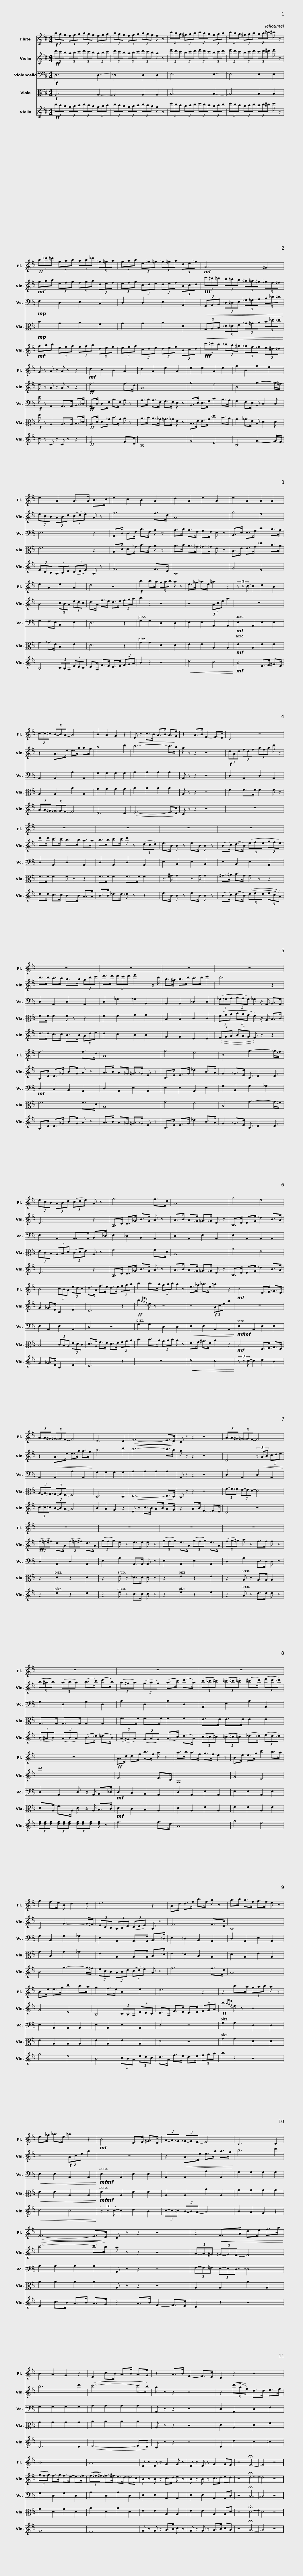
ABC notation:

X:1
%%score 1 2 3 4 5
L:1/8
M:4/4
I:linebreak $
K:D
V:1 treble
V:2 treble
V:3 bass
V:4 alto
V:5 treble
V:1
!f! (3bag (3fga (3bag (3fga | (3bag (3fga (3bag f z |$ (3c'ba (3^gab (3c'ba (3gab | (3c'ba (3^gab (3ab=c' ^c' z |$!ff! (3b_d'=d' (3gab (3ab_d' (3_g=ga | %5
 (3gab (3e_g=g (3_g=ga (3de_g |$!mf! A6 ^G2 | G z A z A z z2 |$!mf! d2 c2 B2 A2 | d2 A2 e2 A2 | %10
 e2 e2 A2 e2 | g2 B2 g2 f2 |$ e2 A2 A>A B>c | e2 c2 B2 A2 | d2 A2 e2 A2 |$ %15
 e2 A2 A2 A2 | e2 A2 e2 A2 | d4 z4 |!f! b2 b>a (3gab a z |$ e>_g _a>e =a2 z2 | %20
 (3z z c- c2 d2 B2 | (3c-c=c (3B-BA- A4 | B2 A2 G2 z2 |$ E z c>B A>B A>G | z2 A>B F2- F>E | %25
 D4 z4 | z8 |$ z8 | z8 | z8 |$ %30
 z8 | z8 | z8 |$ z8 | f6 f>d | %35
 A8 |$ g4 e4 | B4 g3- g/=f/ | (3ecB (3ABd (3(cde) A z |$ f6 f>d | %40
 A8 | g4 e4 | B4 (3cBA (3edc |$ d>A f>e d>e (3fga | b2 b>a (3gab a z | %45
 e>_g _a>e =a2 z2 |$!mf! B4 E>F ^G>E | (3A-A^G (3=G-GF- F4 | D6 D2 | (E6- E>D) |$ %50
 C z z2 z4 | (3A-A^G (3=G-GF- F4 | z8 |$ z8 | z8 | %55
 z8 |$ z8 | z8 |$ z8 | z8 |$ %60
!ff! A>d d>f b>f a z | a>b a>f g>f e z | B>e e>g c'2 b>a | g2 f>e B d2 d |$ e6 z2 | %65
 A>d d>f b>f a z | a>b a>f g>f e z |$ B>e e>g c'2 b>a | g2 f>e B2 e2 | d6 z2 | %70
 z2 b>a (3gab a z |$ e>_g _a>e =a2 z2 |!mf! B4 E>F ^G>E | (3A-A^G (3=G-GF- F4 | D6 D2 |$ %75
 (E6- E>D) | C z z2 z4 | z2!<(! F>A d>e f>a!<)! | B2 A2 G2 z2 | E2 c>B A>B A>G |$ %80
 z2 A>B F2- F>E | D2 z2 z4 | B8 | A8 |$ E z E z G2 G z | %85
 E z E z G2 GF | z4 !fermata!F4- | F4 z4 |] %88
V:2
!ff! (3d'c'b (3abc' (3d'c'b (3abc' | (3d'c'b (3abc' (3d'c'b a z |$ (3e'd'c' (3bc'd' (3e'd'c' (3bc'd' | (3e'd'c' (3bc'd' (3c'd'^d' e' z |$!mf! (3gab (3efg (3fga (3def | %5
 (3efg (3cde (3def (3Bcd |$!fff! (3e'^d'=d' (3c'=c'b (3^a=a^g (3=gf=f | e z A z A z z2 |$!ff! f6 f>d | A8 | %10
 g4 e4 | B4 g3- g/=f/ |$ (3ecB (3ABd (3(cde) A z | f6 f>d | A8 |$ %15
 g4 e4 | B4 (3cBA (3edc | d>A f>e d>e (3fga | b2 z2 z4 |$ z4!f! (3Ace a2 | %20
 z8 | z2 A>e e>a a>g | b6 d'2 |$ (c'6- c'>b) | a z z2 z4 | %25
!f! (3dAd (3fdf (3afa d' z | d'>d' c'>c' b>b a>a |$ b>b c'>c' d' z (3(dcd) | e>B B z e>B B z | (B>c) (d>B) (3(efe (3gfe) |$ %30
 d'>d' c'>c' b>b (3ad'e' | f'>f' (3f'e'f' g'3 z/ d'/ | b>^a b>d' c'>d' e'2 |$ d'6 z2 | A,>D D>_G B>G A z | %35
 A>B A>_G =G>_G E z |$ B,>E E>G _d2 B>A | G2 _G>E B, D2 D | E6 z2 |$ A,>D D>_G B>G A z | %40
 A>B A>_G =G>_G E z | B,>E E>G _d2 B>A | G2 _G>E B,2 E2 |$ D6 z2 |!ff! b2{agf} e z z4 | %45
 z4!f! (3Ace a2 |$ z8 | z2!<(! A>e e>a a>g!<)! | b6 d'2 | (c'6- c'>b) |$ %50
 a z z2 z4 | D4 (3z!<(! AB (3cde!<)! |!ff! (3(f=f^f) d>A (3(f=f^f) d>A |$ (3(gfg) e z e>e e z | (3(gfg) e>A (3(gfg) e>A | %55
 (3(fg^g) a z f>f f z |$ (3(b^ab) (3(aba) (b>c') (d'>b) | (3(a^ga) (3(gag) (a>c') (d'>a) |$ (3(c'=c'^c') (3(=c'^c'=c') (^c'>d') (3(e'd'_d') | d'8 |$ %60
 F6 F>D | A,8 | G4 E4 | B,4 G3- G/=F/ |$ (3ECB, (3A,B,D (3(CDE) A, z | %65
 F6 F>D | A,8 |$ G4 E4 | B,4 (3CB,A, (3EDC | D>A, F>E D>E (3FGA | %70
!ff! b2{agf} e z z4 |$ z4!f! (3Ace a2 | z8 | z2!<(! A>e e>a a>g!<)! | b6 d'2 |$ %75
 (c'6- c'>b) | a z z2 z4 | (3A-A^G (3=G-GF- F4 | b6 d'2 | (c'6- c'>b) |$ %80
 a z z2 z4 | z2 (3((d'af)) d>d e>f | (3((gfg)) f>g f>e- e>=f | (3((f=f^f)) =f>^f e>d- d>c |$ B z B z c>d e z | %85
 B z B z c>d ed | z4 !fermata!d4- | d4 z4 |] %88
V:3
!f! D,6 D,2- | D,4 D,2 D,2 |$ E,6 E,2- | E,4 E,2 E,2 |$!mp! F,2 D,2 E,2 C,2 | %5
 D,2 D,2 E,2 A,,2 |$!<(! (3G,,A,,B,, (3_D,=D,E, (3_G,=G,A, (3B,_D=D!<)! |!f! E z A,,2 A,,>A,, B,,>_D, |$!ff! A,,>D, D,>F, B,>F, A, z | A,>B, A,>F, G,>F, E, z | %10
 B,,>E, E,>G, C2 B,>A, | G,2 F,>E, B,, D,2 D, |$ E,6 z2 | A,,>D, D,>F, B,>F, A, z | A,>B, A,>F, G,>F, E, z |$ %15
 B,,>E, E,>G, C2 B,>A, | G,2 F,>E, B,,2 E,2 | D,6 z2 | G,2 G,2 D,2 D,2 |$ E,2 E,2 A,,2 A,,2 | %20
!mf! E,2 A,,2 E,2 E,2 | A,,2 A,,2 A,2 A,,2 | G,2 G,2 G,2 G,2 |$ A,2 A,2 A,2 A,2 | A,, z z2 z4 | %25
 D,2 A,,2 D,2 A,,2 | D,2 A,,2 D,2 A,,2 |$ D,2 A,,2 D,2 A,,2 | E,2 B,,2 E,2 B,,2 | E,2 B,,2 E,2 A,,2 |$ %30
 D,2 A,,2 D,2 A,,2 | D,2 _G,2 =G,2 B,,2 | B,,2 B,,2 _D,2 D,2 |$ (3(_G,=G,A, (3B,A,G,) _G, z/ A,,/ B,,>A,, |!mf! D,2 C,2 B,,2 A,,2 | %35
 D,2 A,,2 E,2 A,,2 |$ E,2 E,2 A,,2 E,2 | G,2 B,,2 G,2 _G,2 | E,2 A,,2 A,,>A,, B,,>_D, |$ E,2 _D,2 B,,2 A,,2 | %40
 D,2 A,,2 E,2 A,,2 | E,2 A,,2 A,,2 A,,2 | E,2 A,,2 E,2 A,,2 |$ D,4 z4 | G,2 G,2 D,2 D,2 | %45
!<(! E,2 E,2 A,,2 A,,2!<)! |$!mf!!mf! E,2 A,,2 E,2 E,2 | A,,2 A,,2 A,2 A,,2 | G,2 G,2 G,2 G,2 | A,2 A,2 A,2 A,2 |$ %50
 A,, z z2 z4 | D,2 A,,2 D,2 A,,2 | D,2 A,,2 D,2 A,,2 |$ E,2 A,2 A,,>A,, A,, z | E,2 A,,2 E,2 A,,2 | %55
 D,2 A,2 D,>D, D, z |$ G,2 D,2 G,2 D,2 | A,2 D,2 A,2 D,2 |$ A,,2 E,2 A,2 A,,2 | D,2 A,,2 D, z/ A,,/ B,,>_D, |$ %60
!mf! D,2 C,2 B,,2 A,,2 | D,2 A,,2 E,2 A,,2 | E,2 E,2 A,,2 E,2 | G,2 B,,2 G,2 _G,2 |$ E,2 A,,2 A,,>A,, B,,>_D, | %65
 E,2 _D,2 B,,2 A,,2 | D,2 A,,2 E,2 A,,2 |$ E,2 A,,2 A,,2 A,,2 | E,2 A,,2 E,2 A,,2 | D,4 z4 | %70
 G,2 G,2 D,2 D,2 |$!<(! E,2 E,2 A,,2 A,,2!<)! |!mf!!mf! E,2 A,,2 E,2 E,2 | A,,2 A,,2 A,2 A,,2 | G,2 G,2 G,2 G,2 |$ %75
 A,2 A,2 A,2 A,2 | A,, z z2 z4 | (3F,-F,=F, (3E,-E,D,- D,4 | G,2 G,2 G,2 G,2 | A,2 A,2 A,2 A,2 |$ %80
 A,, z z2 z4 | D,2 A,,2 D,2 F,2 | G,2 D,2 G,2 D,2 | A,2 D,2 A,2 D,2 |$ E,2 E,2 A,,2 A,,2 | %85
 E,2 E,2 A,,2 A,,D, | z4 !fermata!D,4- | D,4 z4 |] %88
V:4
!f! A,6 A,2- | A,4 A,2 A,2 |$ B,6 B,2- | B,4 B,2 B,2 |$!mp! B2 G2 A2 F2 | %5
 G2 G2 A2 D2 |$!<(! (3G,A,B, (3_D=DE (3_G=GA (3B_d=d!<)! |!f! e z A,2 A,>A, B,>_D |$!ff! A,>D D>_G B>G A z | A>B A>_G =G>_G E z | %10
 B,>E E>G _d2 B>A | G2 _G>E B, D2 D |$ E6 z2 | A,>D D>_G B>G A z | A>B A>_G =G>_G E z |$ %15
 B,>E E>G _d2 B>A | G2 _G>E B,2 E2 | D6 z2 | G2 G2 D2 D2 |$ E2 E2 A,2 A,2 | %20
!mf! E2 A,2 E2 E2 | A,2 A,2 A2 A,2 | G2 G2 G2 G2 |$ A2 A2 A2 A2 | A, z z2 z4 | %25
 F2 F>F F2 F z | F>F F2 F z z2 |$ F>F F2 F>F F2 | z3/2 ^G/ G2 z3/2 G/ G2 | ^G>^A B>G G z z2 |$ %30
 F>F F2 F z z2 | F2 F2 G2 G2 | B,2 B,2 C2 C2 |$ (3(FGA (3BAG F) z/ A,/ B,>C | F6 F>D | %35
 A,8 |$ G4 E4 | B,4 G3- G/=F/ | (3ECB, (3A,B,D (3(CDE) A, z |$ F6 F>D | %40
 A,8 | G4 E4 | B,4 (3CB,A, (3EDC |$ D>A, F>E D>E (3FGA | B2 B>A (3GAB A z | %45
 E>F ^G>E A2 z2 |$!mf! B,4 E,>F, ^G,>E, | (3A,-A,^G, (3=G,-G,F,- F,4 | D,6 D,2 | (E,6- E,>D,) |$ %50
 C, z z2 z4 | (3F-F=F (3E-ED- D4 | z2 D2 z2 D2 |$ z2 E z _D>D D z | z2 E2 z2 E2 | %55
 z2 A, z A,>A, A,2 |$ G,>G, G,>G, G,2 G,2 | F>F F>F F2 F2 |$ E>E E>E E2 E2 | D>A, F>A, D z/ A,/ B,>C |$ %60
!mf! D2 C2 B,2 A,2 | D2 A,2 E2 A,2 | E2 E2 A,2 E2 | G2 B,2 G2 _G2 |$ E2 A,2 A,>A, B,>_D | %65
 E2 _D2 B,2 A,2 | D2 A,2 E2 A,2 |$ E2 A,2 A,2 A,2 | E2 A,2 E2 A,2 | D4 z4 | %70
 G2 G2 D2 D2 |$!<(! E2 E2 A,2 A,2!<)! |!mf!!mf! E2 A,2 E2 E2 | A,2 A,2 A2 A,2 | G2 G2 G2 G2 |$ %75
 A2 A2 A2 A2 | A, z z2 z4 | A,2 A,2 A2 A,2 | G2 G2 G2 G2 | A2 A2 A2 A2 |$ %80
 A, z z2 z4 | D2 A,2 D2 F2 | G2 D2 G2 D2 | A2 D2 A2 D2 |$ E2 E2 A,2 A,2 | %85
 E2 E2 A,2 A,D | z4 !fermata!D4- | D4 z4 |] %88
V:5
!ff! (3d'c'b (3abc' (3d'c'b (3abc' | (3d'c'b (3abc' (3d'c'b a z |$ (3e'd'c' (3bc'd' (3e'd'c' (3bc'd' | (3e'd'c' (3bc'd' (3c'd'^d' e' z |$!mf! (3gab (3efg (3fga (3def | %5
 (3efg (3cde (3def (3Bcd |$!fff! (3c'=c'b (3_ba^g (3=gf=f (3e^d=d | c z C z C z z2 |$!ff! F6 F>D | A,8 | %10
 G4 E4 | B,4 G3- G/F/ |$ (3ECB, (3A,B,D (3(CDE) A, z | F6 F>D | A,8 |$ %15
 G4 E4 | B,4 (3CB,A, (3EDC | D>A, F>E D>E (3FGA | B2 z2 z4 |$!<(! d4 c4!<)! | %20
!mf! B4 E>F ^G>E | (3A-A^G (3=G-GF- F4 | D6 D2 |$ (E6- E>D) | C z z2 z4 | %25
 z8 | d>d c>c B>B A>A |$ B>B _d>d =d z z2 | e>B B z e>B B z | ((B>c)) ((d>B)) (3((ded (3ecA)) |$ %30
 d>d c>c B>B (3Ade | d2 c2 B2 B2 | G2 G2 E2 E2 |$ (3((FGA (3BAG F)) z z2 | A,>D D>_G B>G A z | %35
 A>B A>_G =G>_G E z |$ B,>E E>G _d2 B>A | G2 _G>E B, D2 D | E6 z2 |$ A,>D D>_G B>G A z | %40
 A>B A>_G =G>_G E z | B,>E E>G _d2 B>A | G2 _G>E B,2 E2 |$ D6 z2 | z8 | %45
!<(! d4 c4!<)! |$ (3z z c- c2 d2 B2 | (3c-c=c (3B-BA- A4 | B2 A2 G2 z2 | E z c>B A>B A>G |$ %50
 z2 A>B F2- F>E | D4 z4 | z2 d2 z2 d2 |$ z2 e z c>c c z | z2 e2 z2 e2 | %55
 z2 A z d>d d z |$ (3(B^AB) (3(ABA) (B>_d) (=d>B) | (3(A^GA) (3(GAG) (A>c) (d>A) |$ (3(c=c^c) (3(=c^c=c) (_d>=d) (3(ed_d) | (3[df][df][df] (3[df][df][df] (3[df][df][df] [df] z |$ %60
 f6 f>d | A8 | g4 e4 | B4 g3- g/=f/ |$ (3ecB (3ABd (3(cde) A z | %65
 f6 f>d | A8 |$ g4 e4 | B4 (3cBA (3edc | d>A f>e d>e (3fga | %70
 b2 z2 z4 |$!<(! d4 c4!<)! | (3z z c- c2 d2 B2 | (3c-c=c (3B-BA- A4 | B2 A2 G2 z2 |$ %75
 E2 c>B A>B A>G | z2 A>B F2- F>E | D2 z2 z4 | D6 D2 | (E6- E>D) |$ %80
 C z z2 z4 | D2 d2 c2 =c2 | G8 | F8 |$ G z G z A>B c z | %85
 G z G z A>B cA | z4 !fermata!A4- | A4 z4 |] %88
